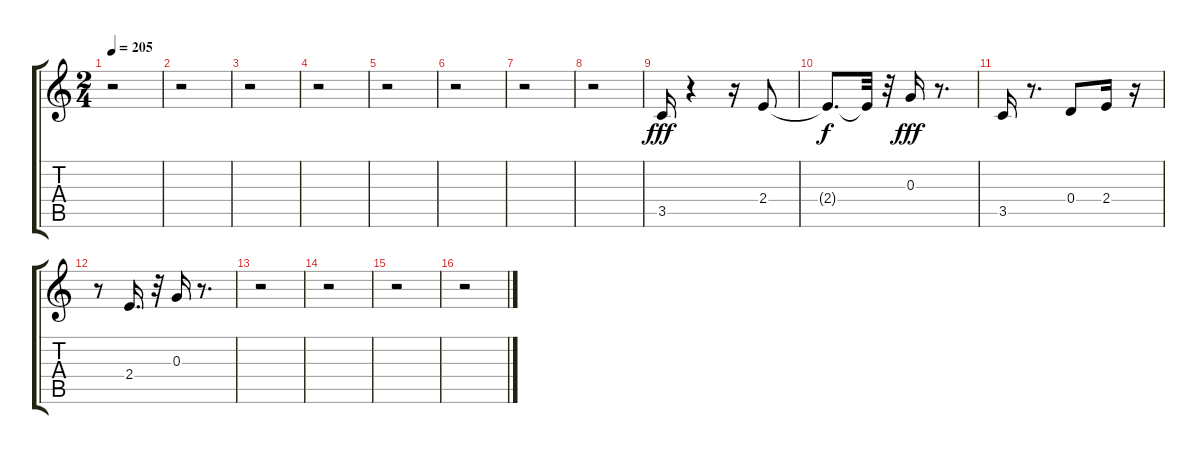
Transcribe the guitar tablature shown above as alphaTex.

\track "" {instrument acousticguitarnylon}
\staff {score tabs}
\tuning (E4 B3 G3 D3 A2 E2) {hide}
\ts (2 4)
\tempo 205
\clef g2
\ks c
r.2{dy f} |
r.2 |
r.2 |
r.2 |
r.2 |
r.2 |
r.2 |
r.2 |
3.5.16{dy fff} r.4 r.16 2.4.8 |
2.4{t}.8{d dy f} 2.4{t}.32 r.32 0.3.16{dy fff} r.8{d} |
3.5.16 r.8{d} 0.4.8 2.4.16 r.16 |
r.8 2.4.16{d} r.32 0.3.16 r.8{d} |
r.2 |
r.2 |
r.2 |
r.2
